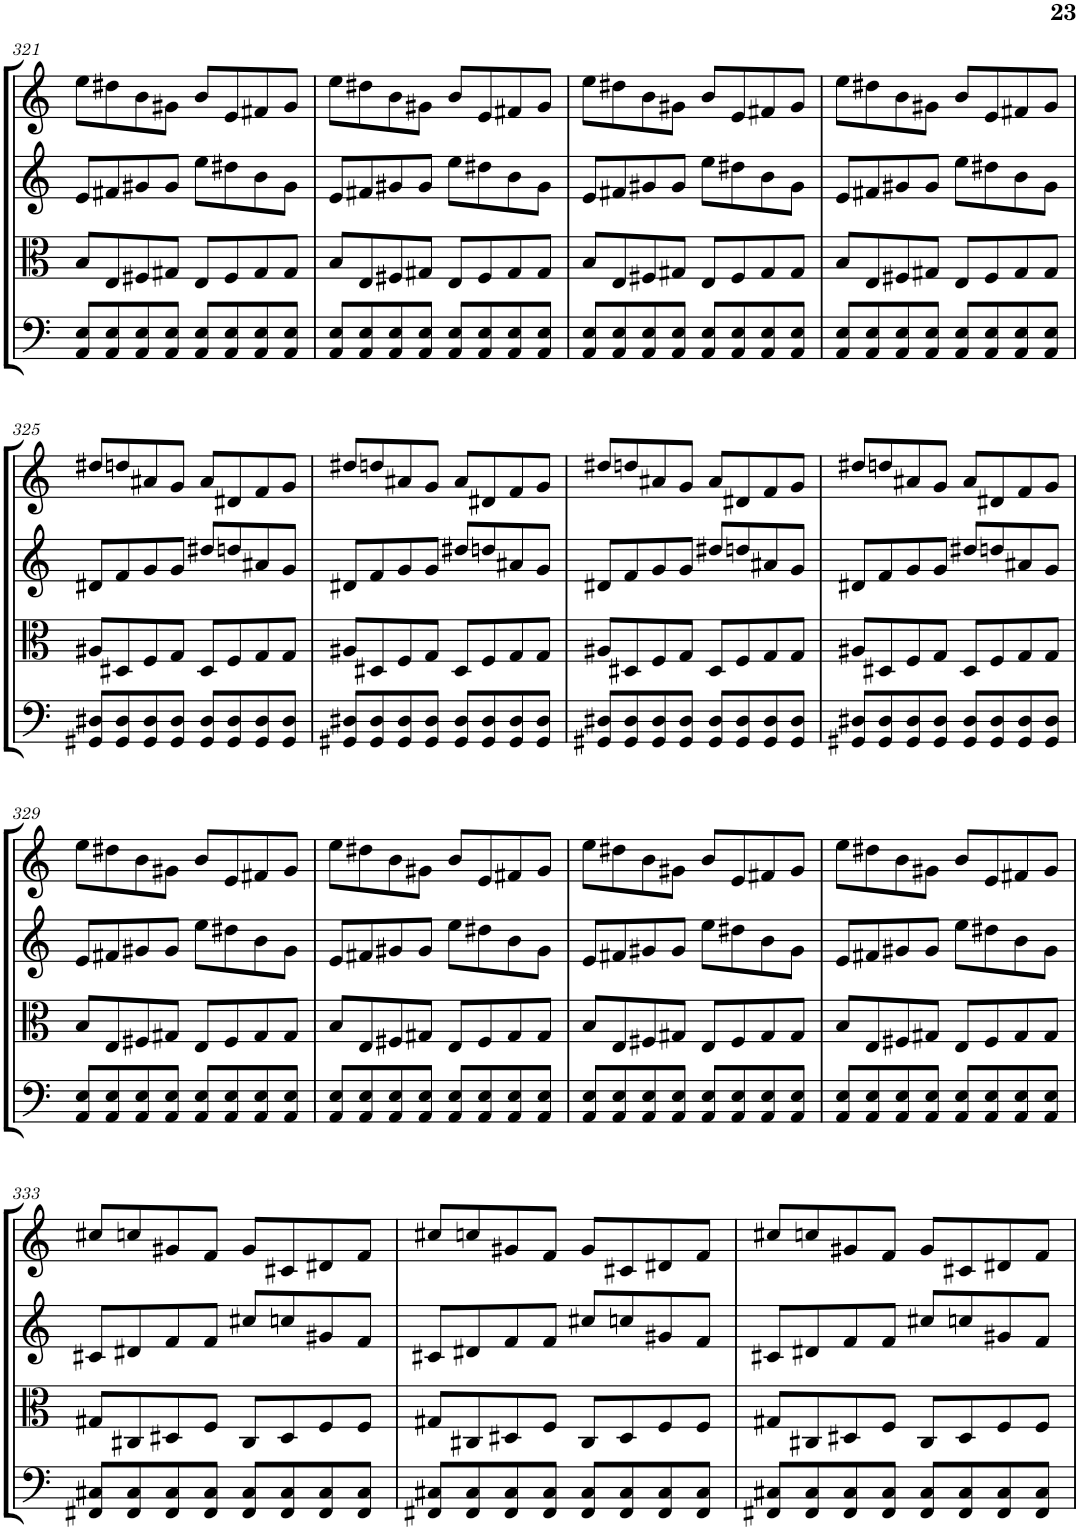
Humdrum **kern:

**kern	**kern	**kern	**kern
*part4	*part3	*part2	*part1
*staff4	*staff3	*staff2	*staff1
*I"Violoncello	*I"Viola	*I"Violin II	*I"Violin I
*I'Vc	*I'Vla	*I'Vln	*I'Vln
!!LO:PB:g=z
*clefF4	*clefC3	*clefG2	*clefG2
*k[]	*k[]	*k[]	*k[]
*M4/4	*M4/4	*M4/4	*M4/4
=321	=321	=321	=321
8AA/ 8E/L	8B/L	8e/L	8ee\L
8AA/ 8E/	8E/	8f#X/	8dd#X\
8AA/ 8E/	8F#X/	8g#X/	8b\
8AA/ 8E/J	8G#X/J	8g#/J	8g#X\J
8AA/ 8E/L	8E/L	8ee\L	8b/L
8AA/ 8E/	8F#/	8dd#X\	8e/
8AA/ 8E/	8G#/	8b\	8f#X/
8AA/ 8E/J	8G#/J	8g#\J	8g#/J
=322	=322	=322	=322
8AA/ 8E/L	8B/L	8e/L	8ee\L
8AA/ 8E/	8E/	8f#X/	8dd#X\
8AA/ 8E/	8F#X/	8g#X/	8b\
8AA/ 8E/J	8G#X/J	8g#/J	8g#X\J
8AA/ 8E/L	8E/L	8ee\L	8b/L
8AA/ 8E/	8F#/	8dd#X\	8e/
8AA/ 8E/	8G#/	8b\	8f#X/
8AA/ 8E/J	8G#/J	8g#\J	8g#/J
=323	=323	=323	=323
8AA/ 8E/L	8B/L	8e/L	8ee\L
8AA/ 8E/	8E/	8f#X/	8dd#X\
8AA/ 8E/	8F#X/	8g#X/	8b\
8AA/ 8E/J	8G#X/J	8g#/J	8g#X\J
8AA/ 8E/L	8E/L	8ee\L	8b/L
8AA/ 8E/	8F#/	8dd#X\	8e/
8AA/ 8E/	8G#/	8b\	8f#X/
8AA/ 8E/J	8G#/J	8g#\J	8g#/J
=324	=324	=324	=324
8AA/ 8E/L	8B/L	8e/L	8ee\L
8AA/ 8E/	8E/	8f#X/	8dd#X\
8AA/ 8E/	8F#X/	8g#X/	8b\
8AA/ 8E/J	8G#X/J	8g#/J	8g#X\J
8AA/ 8E/L	8E/L	8ee\L	8b/L
8AA/ 8E/	8F#/	8dd#X\	8e/
8AA/ 8E/	8G#/	8b\	8f#X/
8AA/ 8E/J	8G#/J	8g#\J	8g#/J
!!LO:LB:g=z
=325	=325	=325	=325
8GG#X/ 8D#X/L	8A#X/L	8d#X/L	8dd#X/L
8GG#/ 8D#/	8D#X/	8f/	8ddn/
8GG#/ 8D#/	8F/	8g/	8a#X/
8GG#/ 8D#/J	8G/J	8g/J	8g/J
8GG#/ 8D#/L	8D#/L	8dd#X/L	8a#/L
8GG#/ 8D#/	8F/	8ddn/	8d#X/
8GG#/ 8D#/	8G/	8a#X/	8f/
8GG#/ 8D#/J	8G/J	8g/J	8g/J
=326	=326	=326	=326
8GG#X/ 8D#X/L	8A#X/L	8d#X/L	8dd#X/L
8GG#/ 8D#/	8D#X/	8f/	8ddn/
8GG#/ 8D#/	8F/	8g/	8a#X/
8GG#/ 8D#/J	8G/J	8g/J	8g/J
8GG#/ 8D#/L	8D#/L	8dd#X/L	8a#/L
8GG#/ 8D#/	8F/	8ddn/	8d#X/
8GG#/ 8D#/	8G/	8a#X/	8f/
8GG#/ 8D#/J	8G/J	8g/J	8g/J
=327	=327	=327	=327
8GG#X/ 8D#X/L	8A#X/L	8d#X/L	8dd#X/L
8GG#/ 8D#/	8D#X/	8f/	8ddn/
8GG#/ 8D#/	8F/	8g/	8a#X/
8GG#/ 8D#/J	8G/J	8g/J	8g/J
8GG#/ 8D#/L	8D#/L	8dd#X/L	8a#/L
8GG#/ 8D#/	8F/	8ddn/	8d#X/
8GG#/ 8D#/	8G/	8a#X/	8f/
8GG#/ 8D#/J	8G/J	8g/J	8g/J
=328	=328	=328	=328
8GG#X/ 8D#X/L	8A#X/L	8d#X/L	8dd#X/L
8GG#/ 8D#/	8D#X/	8f/	8ddn/
8GG#/ 8D#/	8F/	8g/	8a#X/
8GG#/ 8D#/J	8G/J	8g/J	8g/J
8GG#/ 8D#/L	8D#/L	8dd#X/L	8a#/L
8GG#/ 8D#/	8F/	8ddn/	8d#X/
8GG#/ 8D#/	8G/	8a#X/	8f/
8GG#/ 8D#/J	8G/J	8g/J	8g/J
!!LO:LB:g=z
=329	=329	=329	=329
8AA/ 8E/L	8B/L	8e/L	8ee\L
8AA/ 8E/	8E/	8f#X/	8dd#X\
8AA/ 8E/	8F#X/	8g#X/	8b\
8AA/ 8E/J	8G#X/J	8g#/J	8g#X\J
8AA/ 8E/L	8E/L	8ee\L	8b/L
8AA/ 8E/	8F#/	8dd#X\	8e/
8AA/ 8E/	8G#/	8b\	8f#X/
8AA/ 8E/J	8G#/J	8g#\J	8g#/J
=330	=330	=330	=330
8AA/ 8E/L	8B/L	8e/L	8ee\L
8AA/ 8E/	8E/	8f#X/	8dd#X\
8AA/ 8E/	8F#X/	8g#X/	8b\
8AA/ 8E/J	8G#X/J	8g#/J	8g#X\J
8AA/ 8E/L	8E/L	8ee\L	8b/L
8AA/ 8E/	8F#/	8dd#X\	8e/
8AA/ 8E/	8G#/	8b\	8f#X/
8AA/ 8E/J	8G#/J	8g#\J	8g#/J
=331	=331	=331	=331
8AA/ 8E/L	8B/L	8e/L	8ee\L
8AA/ 8E/	8E/	8f#X/	8dd#X\
8AA/ 8E/	8F#X/	8g#X/	8b\
8AA/ 8E/J	8G#X/J	8g#/J	8g#X\J
8AA/ 8E/L	8E/L	8ee\L	8b/L
8AA/ 8E/	8F#/	8dd#X\	8e/
8AA/ 8E/	8G#/	8b\	8f#X/
8AA/ 8E/J	8G#/J	8g#\J	8g#/J
=332	=332	=332	=332
8AA/ 8E/L	8B/L	8e/L	8ee\L
8AA/ 8E/	8E/	8f#X/	8dd#X\
8AA/ 8E/	8F#X/	8g#X/	8b\
8AA/ 8E/J	8G#X/J	8g#/J	8g#X\J
8AA/ 8E/L	8E/L	8ee\L	8b/L
8AA/ 8E/	8F#/	8dd#X\	8e/
8AA/ 8E/	8G#/	8b\	8f#X/
8AA/ 8E/J	8G#/J	8g#\J	8g#/J
!!LO:LB:g=z
=333	=333	=333	=333
8FF#X/ 8C#X/L	8G#X/L	8c#X/L	8cc#X/L
8FF#/ 8C#/	8C#X/	8d#X/	8ccn/
8FF#/ 8C#/	8D#X/	8f/	8g#X/
8FF#/ 8C#/J	8F/J	8f/J	8f/J
8FF#/ 8C#/L	8C#/L	8cc#X/L	8g#/L
8FF#/ 8C#/	8D#/	8ccn/	8c#X/
8FF#/ 8C#/	8F/	8g#X/	8d#X/
8FF#/ 8C#/J	8F/J	8f/J	8f/J
=334	=334	=334	=334
8FF#X/ 8C#X/L	8G#X/L	8c#X/L	8cc#X/L
8FF#/ 8C#/	8C#X/	8d#X/	8ccn/
8FF#/ 8C#/	8D#X/	8f/	8g#X/
8FF#/ 8C#/J	8F/J	8f/J	8f/J
8FF#/ 8C#/L	8C#/L	8cc#X/L	8g#/L
8FF#/ 8C#/	8D#/	8ccn/	8c#X/
8FF#/ 8C#/	8F/	8g#X/	8d#X/
8FF#/ 8C#/J	8F/J	8f/J	8f/J
=335	=335	=335	=335
8FF#X/ 8C#X/L	8G#X/L	8c#X/L	8cc#X/L
8FF#/ 8C#/	8C#X/	8d#X/	8ccn/
8FF#/ 8C#/	8D#X/	8f/	8g#X/
8FF#/ 8C#/J	8F/J	8f/J	8f/J
8FF#/ 8C#/L	8C#/L	8cc#X/L	8g#/L
8FF#/ 8C#/	8D#/	8ccn/	8c#X/
8FF#/ 8C#/	8F/	8g#X/	8d#X/
8FF#/ 8C#/J	8F/J	8f/J	8f/J
=	=	=	=
*-	*-	*-	*-
